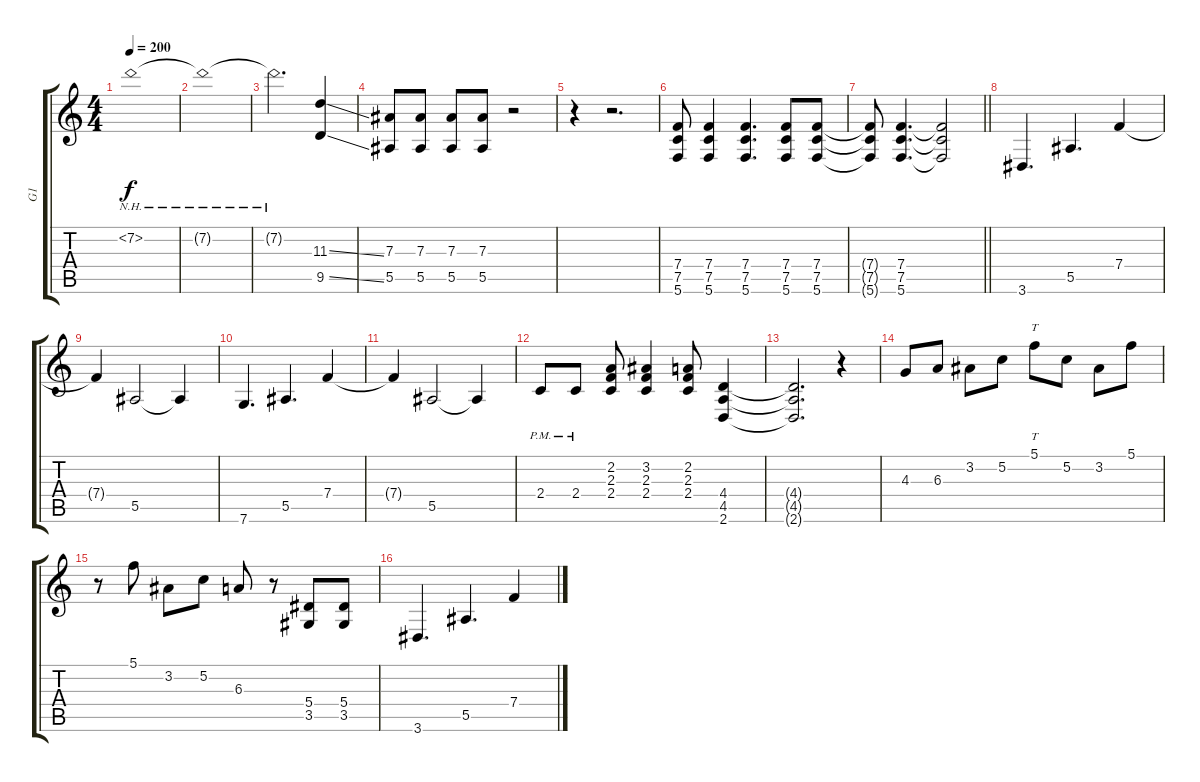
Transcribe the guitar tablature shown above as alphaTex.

\track ("G1" "G1") {instrument distortionguitar}
\staff {score tabs}
\tuning (C4 G3 Eb3 Bb2 F2 C2) {hide}
\ts (4 4)
\tempo 200
\clef g2
\ks c
7.2{nh t}.1{dy f} |
7.2{nh t}.1 |
7.2{nh t}.2{d} (11.3{ss} 9.5{ss}).4 |
(7.3 5.5).8 (7.3 5.5).8 (7.3 5.5).8 (7.3 5.5).8 r.2 |
r.4 r.2{d} |
(7.4 7.5 5.6).8 (7.4 7.5 5.6).4 (7.4 7.5 5.6).4{d} (7.4 7.5 5.6).8 (7.4 7.5 5.6).8 |
\barLineRight lightlight
(7.4{t} 7.5{t} 5.6{t}).8 (7.4 7.5 5.6).4{d} (7.4{t} 7.5{t} 5.6{t}).2 |
3.6.4{d} 5.5.4{d} 7.4.4 |
7.4{t}.4 5.5.2 5.5{t}.4 |
7.6.4{d} 5.5.4{d} 7.4.4 |
7.4{t}.4 5.5.2 5.5{t}.4 |
2.4{pm}.8 2.4{pm}.8 (2.2 2.3 2.4).8 (3.2 2.3 2.4).4 (2.2 2.3 2.4).8 (4.4 4.5 2.6).4 |
(4.4{t} 4.5{t} 2.6{t}).2{d} r.4 |
4.3.8 6.3.8 3.2.8 5.2.8 5.1.8{tt} 5.2.8 3.2.8 5.1.8 |
r.8 5.1.8 3.2.8 5.2.8 6.3.8 r.8 (5.4 3.5).8 (5.4 3.5).8 |
3.6.4{d} 5.5.4{d} 7.4.4
